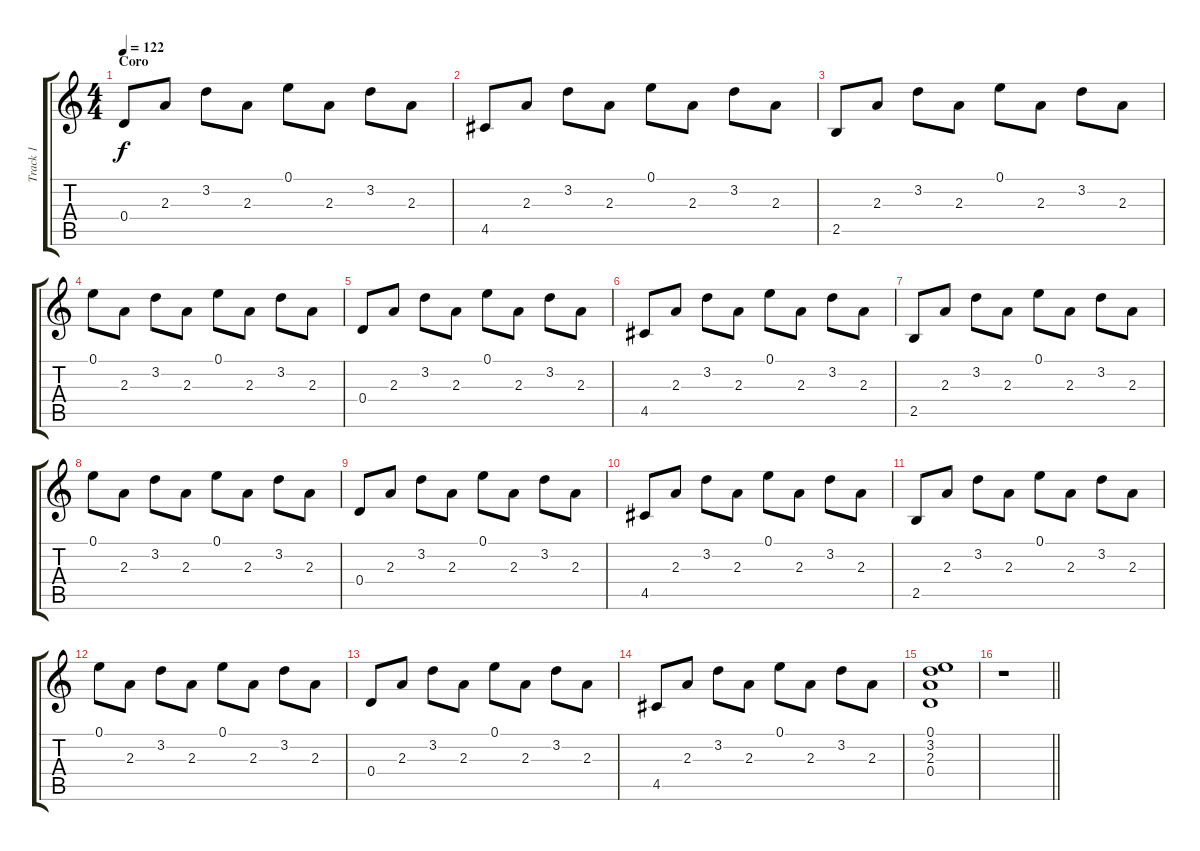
\track ("Track 1" "Track 1") {instrument acousticguitarsteel}
\staff {score tabs}
\tuning (E4 B3 G3 D3 A2 E2) {hide}
\ts (4 4)
\section ("" "Coro")
\tempo 122
\clef g2
\ks c
0.4.8{dy f} 2.3.8 3.2.8 2.3.8 0.1.8 2.3.8 3.2.8 2.3.8 |
4.5.8 2.3.8 3.2.8 2.3.8 0.1.8 2.3.8 3.2.8 2.3.8 |
2.5.8 2.3.8 3.2.8 2.3.8 0.1.8 2.3.8 3.2.8 2.3.8 |
0.1.8 2.3.8 3.2.8 2.3.8 0.1.8 2.3.8 3.2.8 2.3.8 |
0.4.8 2.3.8 3.2.8 2.3.8 0.1.8 2.3.8 3.2.8 2.3.8 |
4.5.8 2.3.8 3.2.8 2.3.8 0.1.8 2.3.8 3.2.8 2.3.8 |
2.5.8 2.3.8 3.2.8 2.3.8 0.1.8 2.3.8 3.2.8 2.3.8 |
0.1.8 2.3.8 3.2.8 2.3.8 0.1.8 2.3.8 3.2.8 2.3.8 |
0.4.8 2.3.8 3.2.8 2.3.8 0.1.8 2.3.8 3.2.8 2.3.8 |
4.5.8 2.3.8 3.2.8 2.3.8 0.1.8 2.3.8 3.2.8 2.3.8 |
2.5.8 2.3.8 3.2.8 2.3.8 0.1.8 2.3.8 3.2.8 2.3.8 |
0.1.8 2.3.8 3.2.8 2.3.8 0.1.8 2.3.8 3.2.8 2.3.8 |
0.4.8 2.3.8 3.2.8 2.3.8 0.1.8 2.3.8 3.2.8 2.3.8 |
4.5.8 2.3.8 3.2.8 2.3.8 0.1.8 2.3.8 3.2.8 2.3.8 |
(0.1 3.2 2.3 0.4).1 |
\barLineRight lightlight
r.1
